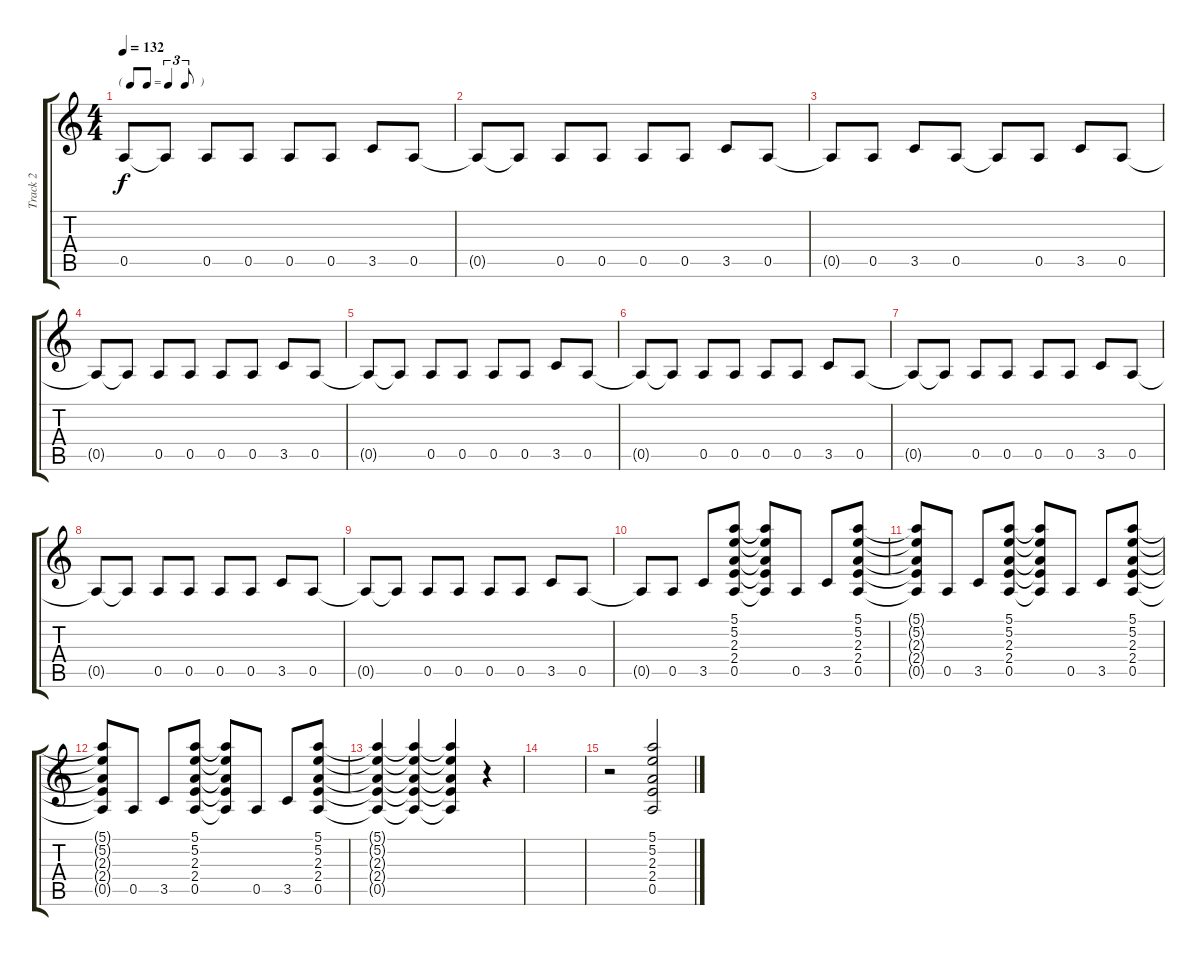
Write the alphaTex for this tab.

\track ("Track 2" "Track 2") {instrument overdrivenguitar}
\staff {score tabs}
\tuning (E4 B3 G3 D3 A2 E2) {hide}
\ts (4 4)
\tf triplet8th
\tempo 132
\clef g2
\ks c
0.5{t}.8{dy f} 0.5{t}.8 0.5.8 0.5.8 0.5.8 0.5.8 3.5.8 0.5.8 |
0.5{t}.8 0.5{t}.8 0.5.8 0.5.8 0.5.8 0.5.8 3.5.8 0.5.8 |
0.5{t}.8 0.5.8 3.5.8 0.5.8 0.5{t}.8 0.5.8 3.5.8 0.5.8 |
0.5{t}.8 0.5{t}.8 0.5.8 0.5.8 0.5.8 0.5.8 3.5.8 0.5.8 |
0.5{t}.8 0.5{t}.8 0.5.8 0.5.8 0.5.8 0.5.8 3.5.8 0.5.8 |
0.5{t}.8 0.5{t}.8 0.5.8 0.5.8 0.5.8 0.5.8 3.5.8 0.5.8 |
0.5{t}.8 0.5{t}.8 0.5.8 0.5.8 0.5.8 0.5.8 3.5.8 0.5.8 |
0.5{t}.8 0.5{t}.8 0.5.8 0.5.8 0.5.8 0.5.8 3.5.8 0.5.8 |
0.5{t}.8 0.5{t}.8 0.5.8 0.5.8 0.5.8 0.5.8 3.5.8 0.5.8 |
0.5{t}.8 0.5.8 3.5.8 (5.1 5.2 2.3 2.4 0.5).8 (5.1{t} 5.2{t} 2.3{t} 2.4{t} 0.5{t}).8 0.5.8 3.5.8 (5.1 5.2 2.3 2.4 0.5).8 |
(5.1{t} 5.2{t} 2.3{t} 2.4{t} 0.5{t}).8 0.5.8 3.5.8 (5.1 5.2 2.3 2.4 0.5).8 (5.1{t} 5.2{t} 2.3{t} 2.4{t} 0.5{t}).8 0.5.8 3.5.8 (5.1 5.2 2.3 2.4 0.5).8 |
(5.1{t} 5.2{t} 2.3{t} 2.4{t} 0.5{t}).8 0.5.8 3.5.8 (5.1 5.2 2.3 2.4 0.5).8 (5.1{t} 5.2{t} 2.3{t} 2.4{t} 0.5{t}).8 0.5.8 3.5.8 (5.1 5.2 2.3 2.4 0.5).8 |
(5.1{t} 5.2{t} 2.3{t} 2.4{t} 0.5{t}).4 (5.1{t} 5.2{t} 2.3{t} 2.4{t} 0.5{t}).4 (5.1{t} 5.2{t} 2.3{t} 2.4{t} 0.5{t}).4 r.4 |
|
r.2 (5.1 5.2 2.3 2.4 0.5).2
